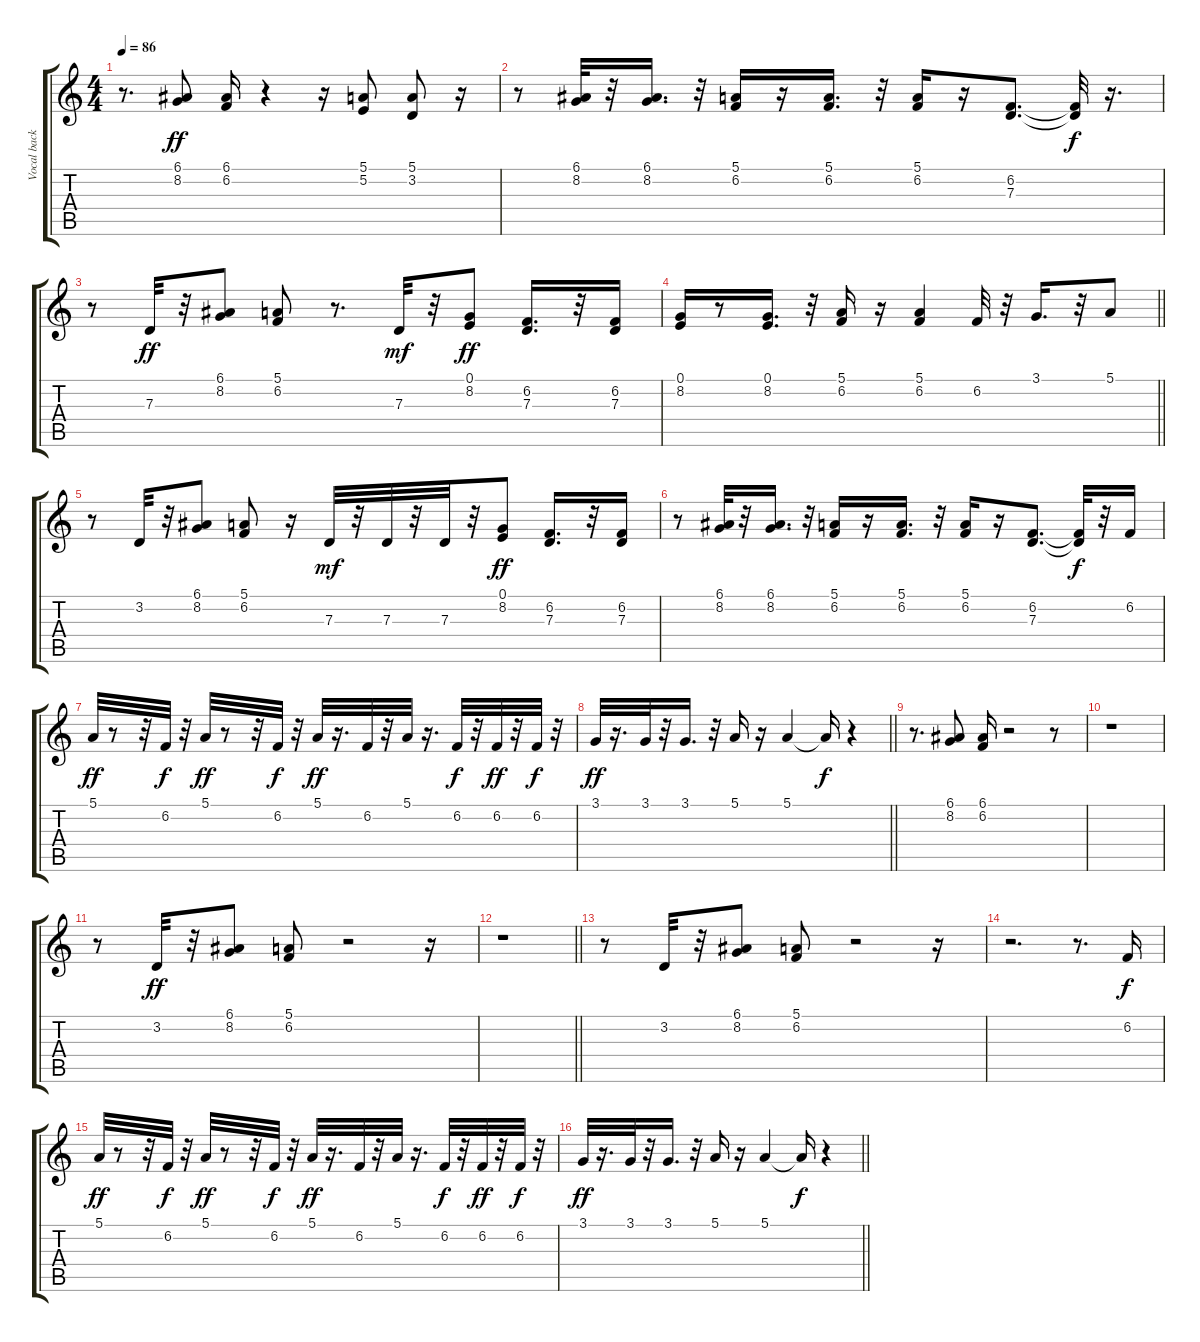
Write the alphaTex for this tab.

\track ("Vocal background" "Vocal back") {instrument voiceoohs}
\staff {score tabs}
\tuning (E4 B3 G3 D3 A2 E2) {hide}
\ts (4 4)
\tempo 86
\clef g2
\ks c
r.8{d dy f} (6.1 8.2).8{dy ff} (6.1 6.2).16 r.4 r.16 (5.1 5.2).8 (5.1 3.2).8 r.16 |
r.8 (6.1 8.2).32 r.32 (6.1 8.2).16{d} r.32 (5.1 6.2).16 r.16 (5.1 6.2).16{d} r.32 (5.1 6.2).16 r.16 (6.2 7.3).8{d} (6.2{t} 7.3{t}).32{dy f} r.16{d} |
r.8 7.3.32{dy ff} r.32 (6.1 8.2).8 (5.1 6.2).8 r.8{d} 7.3.32{dy mf} r.32 (0.1 8.2).8{dy ff} (6.2 7.3).16{d} r.32 (6.2 7.3).16 |
\barLineRight lightlight
(0.1 8.2).16 r.8 (0.1 8.2).16{d} r.32 (5.1 6.2).16 r.16 (5.1 6.2).4 6.2.32 r.32 3.1.16{d} r.32 5.1.8 |
r.8 3.2.32 r.32 (6.1 8.2).8 (5.1 6.2).8 r.16 7.3.32{dy mf} r.32 7.3.32 r.32 7.3.32 r.32 (0.1 8.2).8{dy ff} (6.2 7.3).16{d} r.32 (6.2 7.3).16 |
r.8 (6.1 8.2).32 r.32 (6.1 8.2).16{d} r.32 (5.1 6.2).16 r.16 (5.1 6.2).16{d} r.32 (5.1 6.2).16 r.16 (6.2 7.3).8{d} (6.2{t} 7.3{t}).32{dy f} r.32 6.2.16 |
5.1.32{dy ff} r.8 r.32 6.2.32{dy f} r.32 5.1.32{dy ff} r.8 r.32 6.2.32{dy f} r.32 5.1.32{dy ff} r.16{d} 6.2.32 r.32 5.1.32 r.16{d} 6.2.32{dy f} r.32 6.2.32{dy ff} r.32 6.2.32{dy f} r.32 |
\barLineRight lightlight
3.1.32{dy ff} r.16{d} 3.1.32 r.32 3.1.16{d} r.32 5.1.16 r.16 5.1.4 5.1{t}.16{dy f} r.4 |
r.8{d} (6.1 8.2).8 (6.1 6.2).16 r.2 r.8 |
r.1 |
r.8 3.2.32{dy ff} r.32 (6.1 8.2).8 (5.1 6.2).8 r.2 r.16 |
\barLineRight lightlight
r.1 |
r.8 3.2.32 r.32 (6.1 8.2).8 (5.1 6.2).8 r.2 r.16 |
r.2{d} r.8{d} 6.2.16{dy f} |
5.1.32{dy ff} r.8 r.32 6.2.32{dy f} r.32 5.1.32{dy ff} r.8 r.32 6.2.32{dy f} r.32 5.1.32{dy ff} r.16{d} 6.2.32 r.32 5.1.32 r.16{d} 6.2.32{dy f} r.32 6.2.32{dy ff} r.32 6.2.32{dy f} r.32 |
\barLineRight lightlight
3.1.32{dy ff} r.16{d} 3.1.32 r.32 3.1.16{d} r.32 5.1.16 r.16 5.1.4 5.1{t}.16{dy f} r.4
